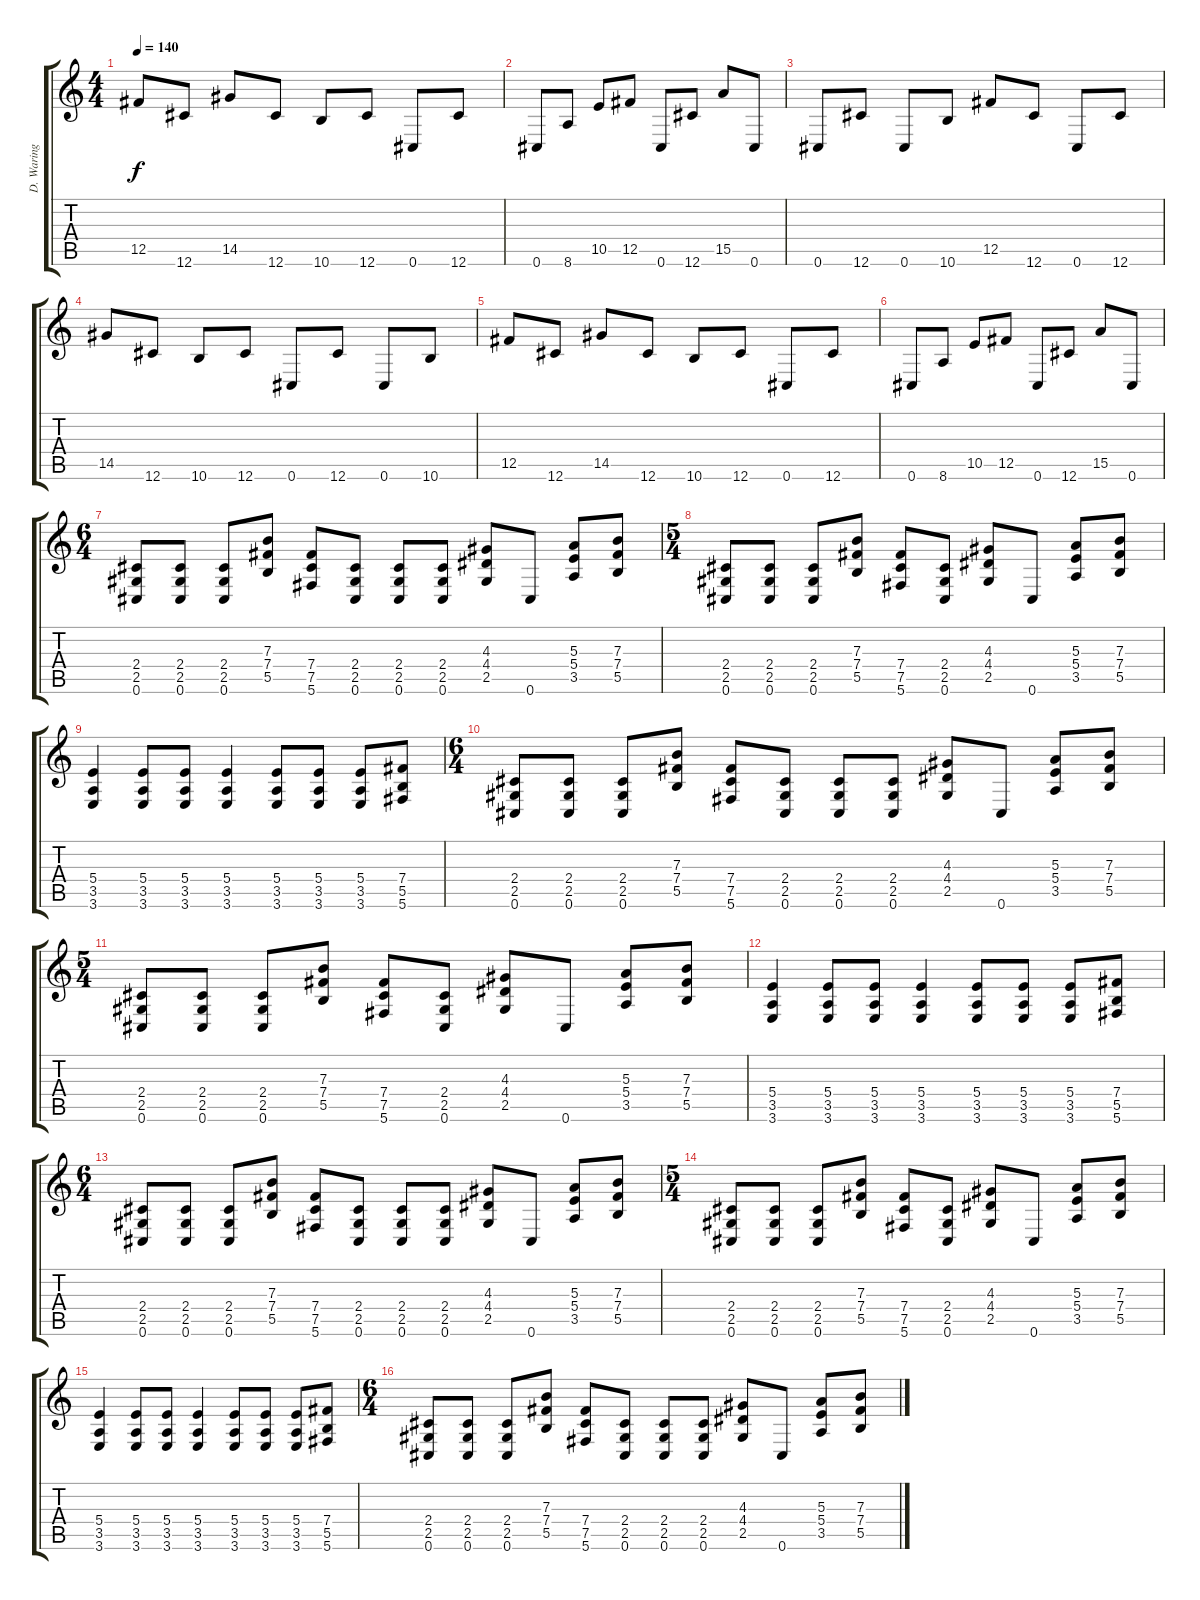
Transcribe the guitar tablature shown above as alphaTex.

\track ("D. Waring Gtr." "D. Waring ") {instrument distortionguitar}
\staff {score tabs}
\tuning (Db4 Ab3 E3 B2 Gb2 Db2) {hide}
\ts (4 4)
\tempo 140
\clef g2
\ks c
12.5.8{dy f} 12.6.8 14.5.8 12.6.8 10.6.8 12.6.8 0.6.8 12.6.8 |
0.6.8 8.6.8 10.5.8 12.5.8 0.6.8 12.6.8 15.5.8 0.6.8 |
0.6.8 12.6.8 0.6.8 10.6.8 12.5.8 12.6.8 0.6.8 12.6.8 |
14.5.8 12.6.8 10.6.8 12.6.8 0.6.8 12.6.8 0.6.8 10.6.8 |
12.5.8 12.6.8 14.5.8 12.6.8 10.6.8 12.6.8 0.6.8 12.6.8 |
0.6.8 8.6.8 10.5.8 12.5.8 0.6.8 12.6.8 15.5.8 0.6.8 |
\ts (6 4)
(2.4 2.5 0.6).8 (2.4 2.5 0.6).8 (2.4 2.5 0.6).8 (7.3 7.4 5.5).8 (7.4 7.5 5.6).8 (2.4 2.5 0.6).8 (2.4 2.5 0.6).8 (2.4 2.5 0.6).8 (4.3 4.4 2.5).8 0.6.8 (5.3 5.4 3.5).8 (7.3 7.4 5.5).8 |
\ts (5 4)
(2.4 2.5 0.6).8 (2.4 2.5 0.6).8 (2.4 2.5 0.6).8 (7.3 7.4 5.5).8 (7.4 7.5 5.6).8 (2.4 2.5 0.6).8 (4.3 4.4 2.5).8 0.6.8 (5.3 5.4 3.5).8 (7.3 7.4 5.5).8 |
(5.4 3.5 3.6).4 (5.4 3.5 3.6).8 (5.4 3.5 3.6).8 (5.4 3.5 3.6).4 (5.4 3.5 3.6).8 (5.4 3.5 3.6).8 (5.4 3.5 3.6).8 (7.4 5.5 5.6).8 |
\ts (6 4)
(2.4 2.5 0.6).8 (2.4 2.5 0.6).8 (2.4 2.5 0.6).8 (7.3 7.4 5.5).8 (7.4 7.5 5.6).8 (2.4 2.5 0.6).8 (2.4 2.5 0.6).8 (2.4 2.5 0.6).8 (4.3 4.4 2.5).8 0.6.8 (5.3 5.4 3.5).8 (7.3 7.4 5.5).8 |
\ts (5 4)
(2.4 2.5 0.6).8 (2.4 2.5 0.6).8 (2.4 2.5 0.6).8 (7.3 7.4 5.5).8 (7.4 7.5 5.6).8 (2.4 2.5 0.6).8 (4.3 4.4 2.5).8 0.6.8 (5.3 5.4 3.5).8 (7.3 7.4 5.5).8 |
(5.4 3.5 3.6).4 (5.4 3.5 3.6).8 (5.4 3.5 3.6).8 (5.4 3.5 3.6).4 (5.4 3.5 3.6).8 (5.4 3.5 3.6).8 (5.4 3.5 3.6).8 (7.4 5.5 5.6).8 |
\ts (6 4)
(2.4 2.5 0.6).8 (2.4 2.5 0.6).8 (2.4 2.5 0.6).8 (7.3 7.4 5.5).8 (7.4 7.5 5.6).8 (2.4 2.5 0.6).8 (2.4 2.5 0.6).8 (2.4 2.5 0.6).8 (4.3 4.4 2.5).8 0.6.8 (5.3 5.4 3.5).8 (7.3 7.4 5.5).8 |
\ts (5 4)
(2.4 2.5 0.6).8 (2.4 2.5 0.6).8 (2.4 2.5 0.6).8 (7.3 7.4 5.5).8 (7.4 7.5 5.6).8 (2.4 2.5 0.6).8 (4.3 4.4 2.5).8 0.6.8 (5.3 5.4 3.5).8 (7.3 7.4 5.5).8 |
(5.4 3.5 3.6).4 (5.4 3.5 3.6).8 (5.4 3.5 3.6).8 (5.4 3.5 3.6).4 (5.4 3.5 3.6).8 (5.4 3.5 3.6).8 (5.4 3.5 3.6).8 (7.4 5.5 5.6).8 |
\ts (6 4)
(2.4 2.5 0.6).8 (2.4 2.5 0.6).8 (2.4 2.5 0.6).8 (7.3 7.4 5.5).8 (7.4 7.5 5.6).8 (2.4 2.5 0.6).8 (2.4 2.5 0.6).8 (2.4 2.5 0.6).8 (4.3 4.4 2.5).8 0.6.8 (5.3 5.4 3.5).8 (7.3 7.4 5.5).8
